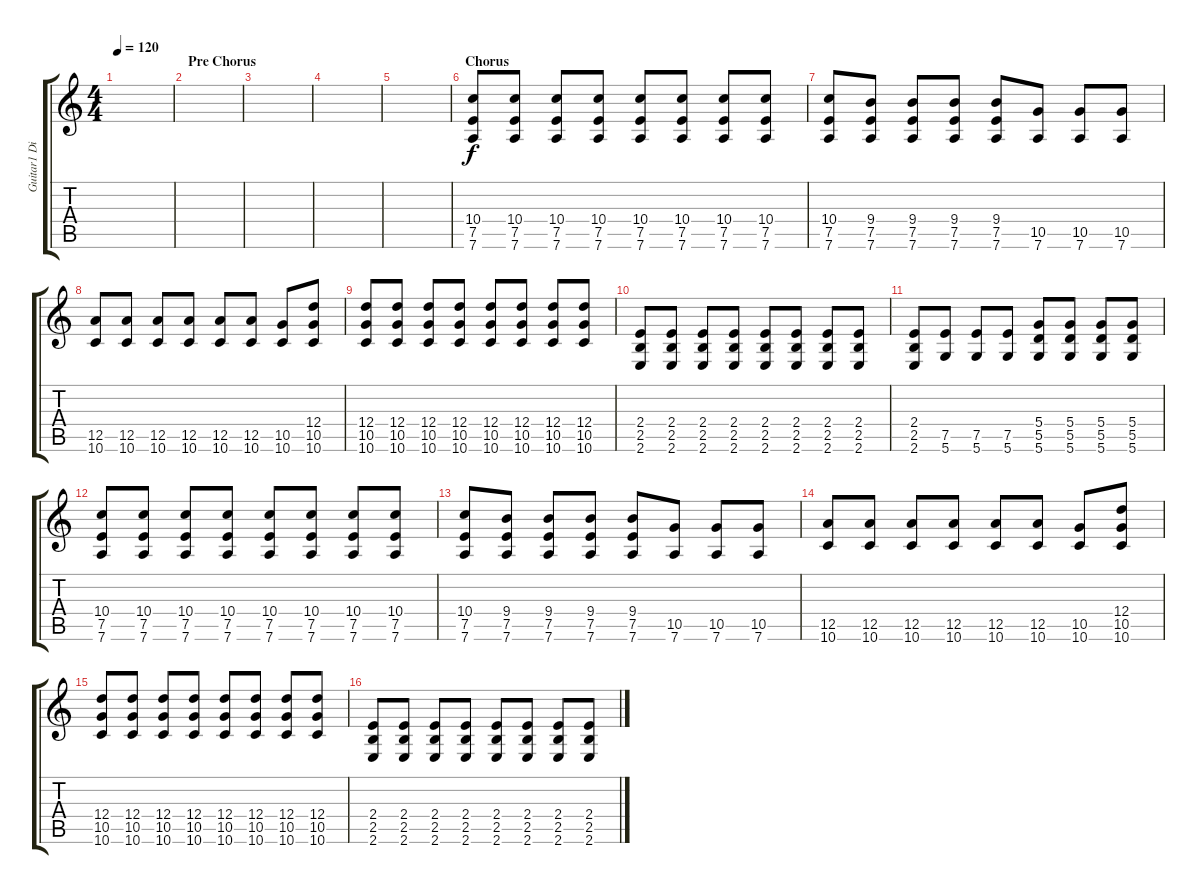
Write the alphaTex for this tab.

\track ("Guitar1 Dist" "Guitar1 Di") {instrument overdrivenguitar}
\staff {score tabs}
\tuning (E4 B3 G3 D3 A2 D2) {hide}
\ts (4 4)
\tempo 120
\clef g2
\ks c
|
\section ("" "Pre Chorus ")
|
|
|
|
\section ("" "Chorus")
(10.4 7.5 7.6).8 (10.4 7.5 7.6).8 (10.4 7.5 7.6).8 (10.4 7.5 7.6).8 (10.4 7.5 7.6).8 (10.4 7.5 7.6).8 (10.4 7.5 7.6).8 (10.4 7.5 7.6).8 |
(10.4 7.5 7.6).8 (9.4 7.5 7.6).8 (9.4 7.5 7.6).8 (9.4 7.5 7.6).8 (9.4 7.5 7.6).8 (10.5 7.6).8 (10.5 7.6).8 (10.5 7.6).8 |
(12.5 10.6).8 (12.5 10.6).8 (12.5 10.6).8 (12.5 10.6).8 (12.5 10.6).8 (12.5 10.6).8 (10.5 10.6).8 (12.4 10.5 10.6).8 |
(12.4 10.5 10.6).8 (12.4 10.5 10.6).8 (12.4 10.5 10.6).8 (12.4 10.5 10.6).8 (12.4 10.5 10.6).8 (12.4 10.5 10.6).8 (12.4 10.5 10.6).8 (12.4 10.5 10.6).8 |
(2.4 2.5 2.6).8 (2.4 2.5 2.6).8 (2.4 2.5 2.6).8 (2.4 2.5 2.6).8 (2.4 2.5 2.6).8 (2.4 2.5 2.6).8 (2.4 2.5 2.6).8 (2.4 2.5 2.6).8 |
(2.4 2.5 2.6).8 (7.5 5.6).8 (7.5 5.6).8 (7.5 5.6).8 (5.4 5.5 5.6).8 (5.4 5.5 5.6).8 (5.4 5.5 5.6).8 (5.4 5.5 5.6).8 |
(10.4 7.5 7.6).8 (10.4 7.5 7.6).8 (10.4 7.5 7.6).8 (10.4 7.5 7.6).8 (10.4 7.5 7.6).8 (10.4 7.5 7.6).8 (10.4 7.5 7.6).8 (10.4 7.5 7.6).8 |
(10.4 7.5 7.6).8 (9.4 7.5 7.6).8 (9.4 7.5 7.6).8 (9.4 7.5 7.6).8 (9.4 7.5 7.6).8 (10.5 7.6).8 (10.5 7.6).8 (10.5 7.6).8 |
(12.5 10.6).8 (12.5 10.6).8 (12.5 10.6).8 (12.5 10.6).8 (12.5 10.6).8 (12.5 10.6).8 (10.5 10.6).8 (12.4 10.5 10.6).8 |
(12.4 10.5 10.6).8 (12.4 10.5 10.6).8 (12.4 10.5 10.6).8 (12.4 10.5 10.6).8 (12.4 10.5 10.6).8 (12.4 10.5 10.6).8 (12.4 10.5 10.6).8 (12.4 10.5 10.6).8 |
(2.4 2.5 2.6).8 (2.4 2.5 2.6).8 (2.4 2.5 2.6).8 (2.4 2.5 2.6).8 (2.4 2.5 2.6).8 (2.4 2.5 2.6).8 (2.4 2.5 2.6).8 (2.4 2.5 2.6).8
